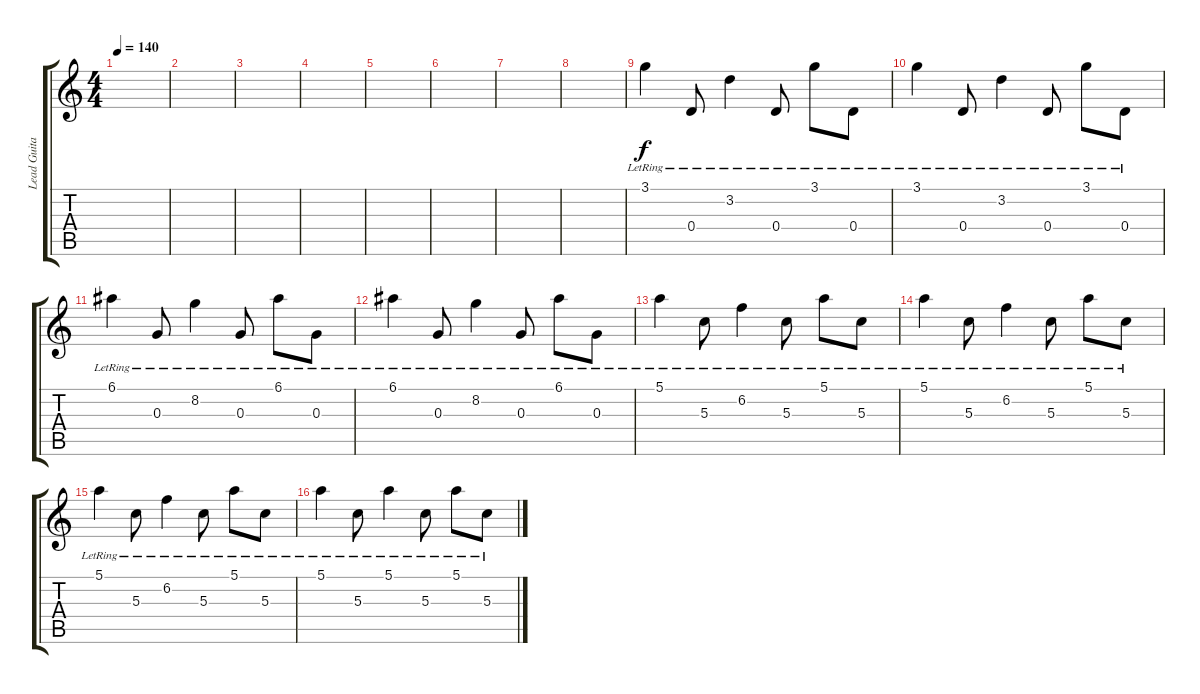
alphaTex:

\track ("Lead Guitar" "Lead Guita") {instrument electricguitarclean}
\staff {score tabs}
\tuning (E4 B3 G3 D3 A2 D2) {hide}
\ts (4 4)
\tempo 140
\clef g2
\ks c
|
|
|
|
|
|
|
|
3.1{lr}.4 0.4{lr}.8 3.2{lr}.4 0.4{lr}.8 3.1{lr}.8 0.4{lr}.8 |
3.1{lr}.4 0.4{lr}.8 3.2{lr}.4 0.4{lr}.8 3.1{lr}.8 0.4{lr}.8 |
6.1{lr}.4 0.3{lr}.8 8.2{lr}.4 0.3{lr}.8 6.1{lr}.8 0.3{lr}.8 |
6.1{lr}.4 0.3{lr}.8 8.2{lr}.4 0.3{lr}.8 6.1{lr}.8 0.3{lr}.8 |
5.1{lr}.4 5.3{lr}.8 6.2{lr}.4 5.3{lr}.8 5.1{lr}.8 5.3{lr}.8 |
5.1{lr}.4 5.3{lr}.8 6.2{lr}.4 5.3{lr}.8 5.1{lr}.8 5.3{lr}.8 |
5.1{lr}.4 5.3{lr}.8 6.2{lr}.4 5.3{lr}.8 5.1{lr}.8 5.3{lr}.8 |
5.1{lr}.4 5.3{lr}.8 5.1{lr}.4 5.3{lr}.8 5.1{lr}.8 5.3{lr}.8
